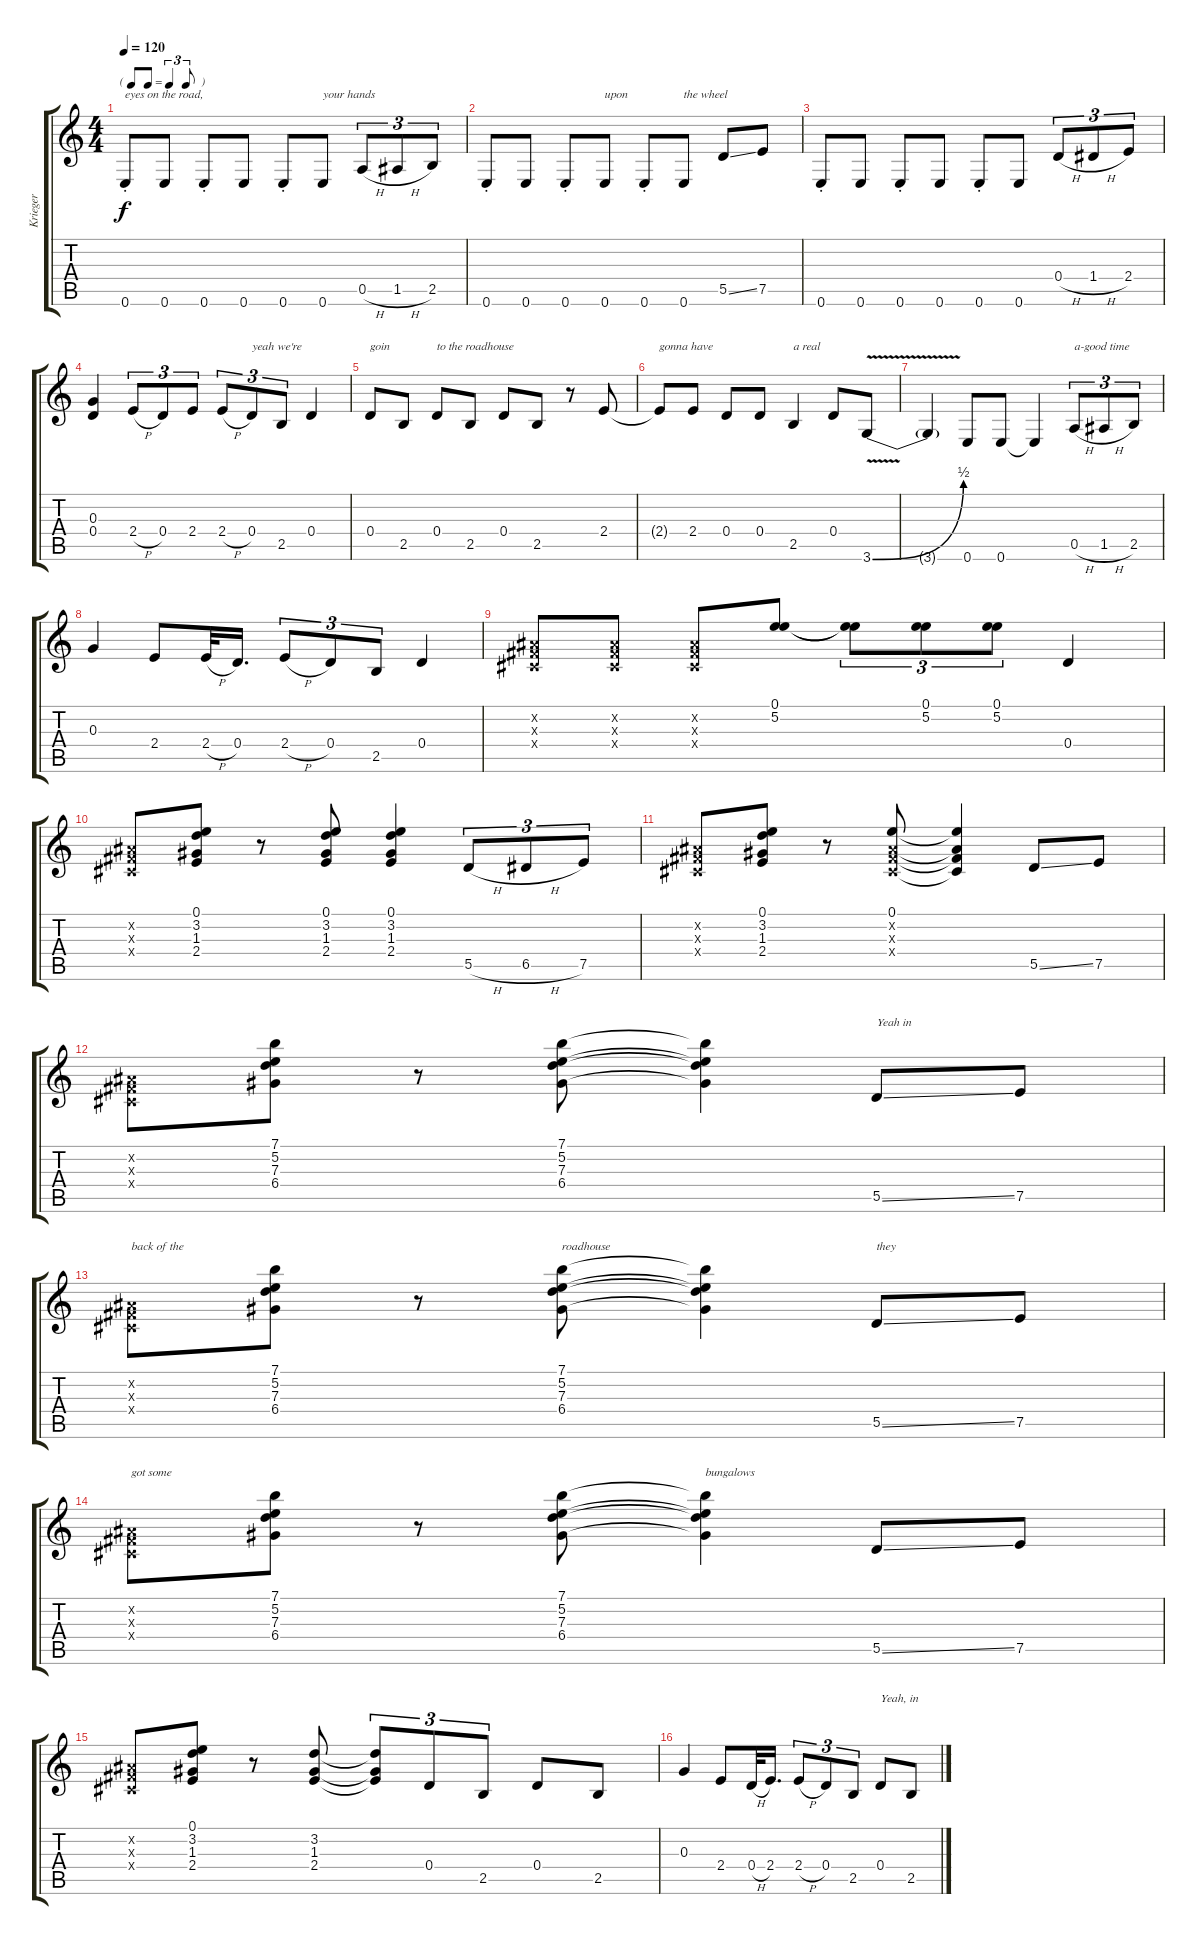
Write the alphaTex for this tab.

\track ("Krieger" "Krieger") {instrument overdrivenguitar}
\staff {score tabs}
\tuning (E4 B3 G3 D3 A2 E2) {hide}
\ts (4 4)
\tf triplet8th
\tempo 120
\clef g2
\ks c
0.6{st}.8{txt "eyes on the road," dy f} 0.6.8 0.6{st}.8 0.6.8 0.6{st}.8 0.6.8{txt "your hands"} 0.5{h}.8{tu (3 2)} 1.5{h}.8{tu (3 2)} 2.5.8{tu (3 2)} |
0.6{st}.8 0.6.8 0.6{st}.8 0.6.8{txt "upon "} 0.6{st}.8 0.6.8{txt "the wheel"} 5.5{ss}.8 7.5.8 |
0.6{st}.8 0.6.8 0.6{st}.8 0.6.8 0.6{st}.8 0.6.8 0.4{h}.8{tu (3 2)} 1.4{h}.8{tu (3 2)} 2.4.8{tu (3 2)} |
(0.3 0.4).4 2.4{h}.8{tu (3 2)} 0.4.8{tu (3 2)} 2.4.8{tu (3 2)} 2.4{h}.8{tu (3 2)} 0.4.8{tu (3 2) txt "yeah we're"} 2.5.8{tu (3 2)} 0.4.4 |
0.4.8{txt "goin"} 2.5.8 0.4.8{txt "to the roadhouse"} 2.5.8 0.4.8 2.5.8 r.8 2.4.8 |
2.4{t}.8{txt "gonna have"} 2.4.8 0.4.8 0.4.8 2.5.4{txt "a real"} 0.4.8 3.6{be (bend 0 0 60 2) v}.8 |
3.6{t}.4 0.6.8 0.6.8 0.6{t}.4 0.5{h}.8{tu (3 2) txt "a-good time"} 1.5{h}.8{tu (3 2)} 2.5.8{tu (3 2)} |
0.3.4 2.4.8 2.4{h}.32 0.4.16{d} 2.4{h}.8{tu (3 2)} 0.4.8{tu (3 2)} 2.5.8{tu (3 2)} 0.4.4 |
(-1.2{x} -1.3{x} -1.4{x}).8 (-1.2{x} -1.3{x} -1.4{x}).8 (-1.2{x} -1.3{x} -1.4{x}).8 (0.1 5.2).8 (0.1{t} 5.2{t}).8{tu (3 2)} (0.1 5.2).8{tu (3 2)} (0.1 5.2).8{tu (3 2)} 0.4.4 |
(-1.2{x} -1.3{x} -1.4{x}).8 (0.1 3.2 1.3 2.4).8 r.8 (0.1 3.2 1.3 2.4).8 (0.1 3.2 1.3 2.4).4 5.5{h}.8{tu (3 2)} 6.5{h}.8{tu (3 2)} 7.5.8{tu (3 2)} |
(-1.2{x} -1.3{x} -1.4{x}).8 (0.1 3.2 1.3 2.4).8 r.8 (0.1 -1.2{x} -1.3{x} -1.4{x}).8 (0.1{t} -1.2{t} -1.3{t} -1.4{t}).4 5.5{ss}.8 7.5.8 |
(-1.2{x} -1.3{x} -1.4{x}).8 (7.1 5.2 7.3 6.4).8 r.8 (7.1 5.2 7.3 6.4).8 (7.1{t} 5.2{t} 7.3{t} 6.4{t}).4 5.5{ss}.8{txt "Yeah in"} 7.5.8 |
(-1.2{x} -1.3{x} -1.4{x}).8{txt "back of the"} (7.1 5.2 7.3 6.4).8 r.8 (7.1 5.2 7.3 6.4).8{txt "roadhouse "} (7.1{t} 5.2{t} 7.3{t} 6.4{t}).4 5.5{ss}.8{txt "they"} 7.5.8 |
(-1.2{x} -1.3{x} -1.4{x}).8{txt "got some"} (7.1 5.2 7.3 6.4).8 r.8 (7.1 5.2 7.3 6.4).8 (7.1{t} 5.2{t} 7.3{t} 6.4{t}).4{txt "bungalows"} 5.5{ss}.8 7.5.8 |
(-1.2{x} -1.3{x} -1.4{x}).8 (0.1 3.2 1.3 2.4).8 r.8 (3.2 1.3 2.4).8 (3.2{t} 1.3{t} 2.4{t}).8{tu (3 2)} 0.4.8{tu (3 2)} 2.5.8{tu (3 2)} 0.4.8 2.5.8 |
0.3.4 2.4.8 0.4{h}.32 2.4.16{d} 2.4{h}.8{tu (3 2)} 0.4.8{tu (3 2)} 2.5.8{tu (3 2)} 0.4.8{txt "Yeah, in"} 2.5.8
